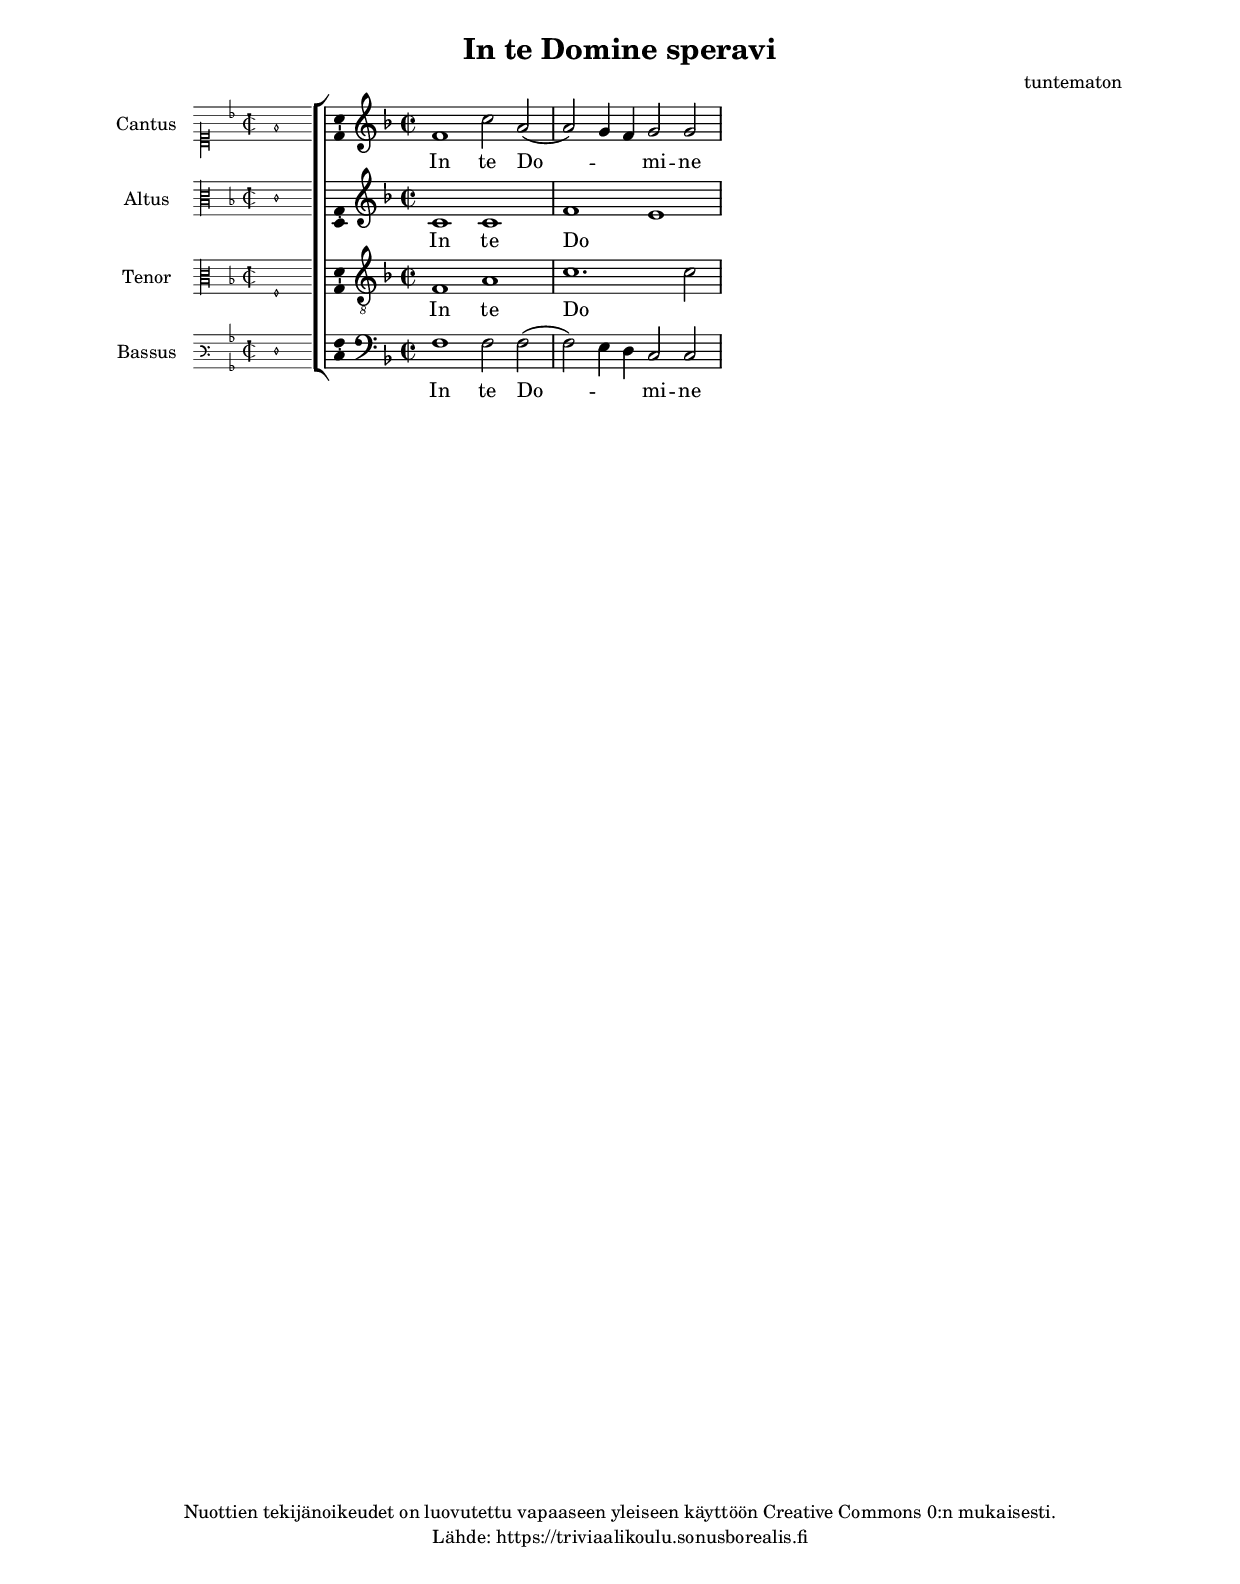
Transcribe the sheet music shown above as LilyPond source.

\version "2.20.0"
\include "suomi.ly"

\include "../paper-margins.ily"

#(set-global-staff-size 16)

global = {
%  \numericTimeSignature
  \time 2/2
  \set Timing.measureLength = #(ly:make-moment 4/2)
%  \autoBeamOff
  \key f \major
  \set Staff.midiInstrument = #"voice oohs"
}


SopranoMusic = \relative c' {
	\set Staff.instrumentName = #"Cantus"
	\set Staff.shortInstrumentName = "C"

	\incipit { \clef "mensural-c1" \key f \major \time 2/2 f'1 }

	f1 c'2 a( | a) g4 f g2 g |
%  \time 4/2
%  \once \override Staff.TimeSignature.break-visibility = ##(#t #f #t)
%  g\breve\fermata \bar "|."
}

stanzaOneLyrics = \lyricmode {
	In te Do -- _ _ mi -- ne
}

AltoMusic = \relative c' {
	\set Staff.instrumentName = #"Altus"
	\set Staff.shortInstrumentName = "A"

	\incipit { \clef "mensural-c3" \key f \major \time 2/2 c'1 }

	c1 c | f e |
%  \time 4/2
%  \once \override Staff.TimeSignature.break-visibility = ##(#t #f #t)
%  d\breve\fermata
}

TenoreMusic = \relative c {
	\set Staff.instrumentName = #"Tenor"
	\set Staff.shortInstrumentName = "T"

	\incipit { \clef "mensural-c3" \key f \major \time 2/2 f1 }

	\clef "treble_8"
	f1 a | c1. c2 |
%  \time 4/2
%  \once \override Staff.TimeSignature.break-visibility = ##(#t #f #t)
%  g\breve\fermata
}

BassMusic = \relative c {
	\set Staff.instrumentName = #"Bassus"
	\set Staff.shortInstrumentName = "B"

  \incipit {
    \clef "mensural-f"
    \set Staff.middleCClefPosition = #4
    \set Staff.middleCPosition = #4
    \set Staff.clefPosition = #0
    \override Staff.KeySignature.flat-positions = #'((-5 . 5))
    \key f \major
    \time 2/2
    f1
  }

	\clef bass
	f1 f2 f( | f) e4 d c2 c |
%  \time 4/2
%  \once \override Staff.TimeSignature.break-visibility = ##(#t #f #t)
%  g,\breve\fermata
}


\header {
  title = "In te Domine speravi"
%  subtitle = ""
  composer = "tuntematon"
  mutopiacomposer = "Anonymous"
%  instrument = "Voice (SATB)"
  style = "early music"
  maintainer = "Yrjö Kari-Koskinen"
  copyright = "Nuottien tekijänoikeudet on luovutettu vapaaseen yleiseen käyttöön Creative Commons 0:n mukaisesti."
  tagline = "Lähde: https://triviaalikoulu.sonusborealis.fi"
}

\score {
  \new ChoirStaff <<
    \new Staff <<
      \new Voice = "Soprano" {
		    \global
        \SopranoMusic
      }
     \new Lyrics \lyricsto "Soprano" {
       \stanzaOneLyrics
     }
    >>
    \new Staff <<
      \new Voice = "Alto" {
        \global
        \AltoMusic
      }
     \new Lyrics \lyricsto "Alto" {
       \stanzaOneLyrics
     }
    >>
    \new Staff <<
      \new Voice = "Tenore" {
        \global
        \TenoreMusic
      }
      \new Lyrics \lyricsto "Tenore" {
       \stanzaOneLyrics
      }
    >>
    \new Staff <<
      \new Voice = "Bass" {
        \global
        \BassMusic
      }
      \new Lyrics \lyricsto "Bass" {
       \stanzaOneLyrics
      }
    >>
  >>
  \layout {
    \context {
      \Voice
      \consists "Ambitus_engraver"
    }
    indent = 3.5\cm
    incipit-width = 2\cm
    \context {
     \Staff \RemoveEmptyStaves
   }
    \context {
     \Score
     \override VerticalAxisGroup.remove-first = ##t
    }
  }
}
